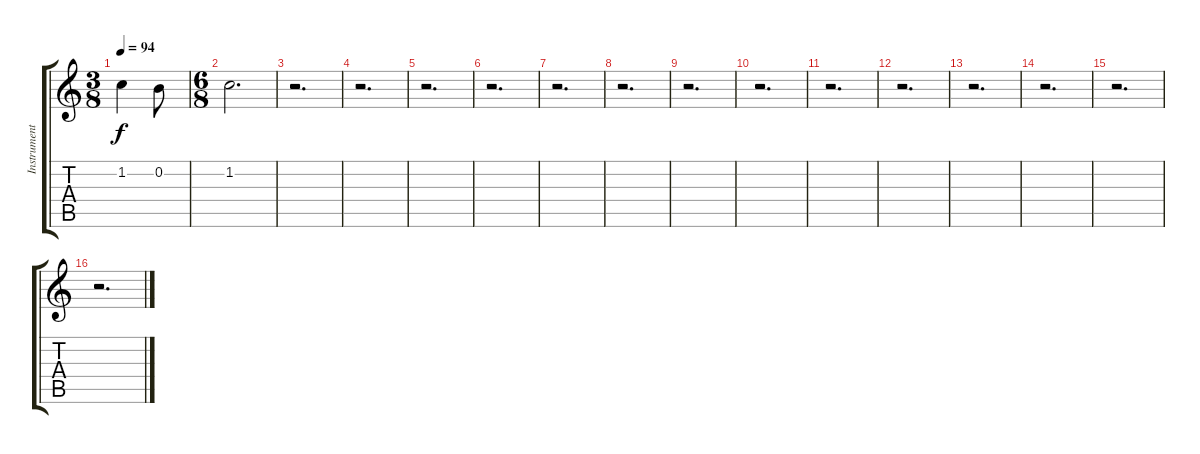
\track ("Instrument 1 (MIDI Guitar)" "Instrument") {instrument acousticguitarnylon}
\staff {score tabs}
\tuning (E4 B3 G3 D3 A2 E2) {hide}
\ts (3 8)
\tempo 94
\clef g2
\ks c
1.2.4{dy f} 0.2.8 |
\ts (6 8)
1.2.2{d} |
r.2{d} |
r.2{d} |
r.2{d} |
r.2{d} |
r.2{d} |
r.2{d} |
r.2{d} |
r.2{d} |
r.2{d} |
r.2{d} |
r.2{d} |
r.2{d} |
r.2{d} |
r.2{d}
